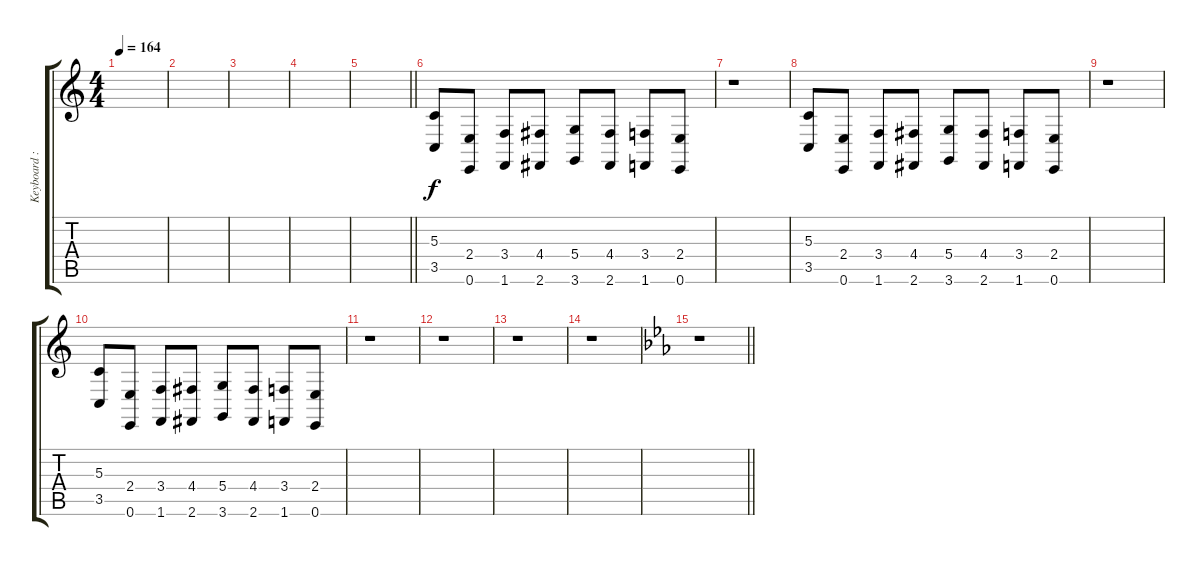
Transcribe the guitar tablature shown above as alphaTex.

\track ("Keyboard : Tone 2" "Keyboard :") {instrument lead4chiff}
\staff {score tabs}
\tuning (E4 B3 G3 D3 A2 E2) {hide}
\ts (4 4)
\tempo 164
\clef g2
\ks c
|
|
|
|
\barLineRight lightlight
|
(5.3 3.5).8 (2.4 0.6).8 (3.4 1.6).8 (4.4 2.6).8 (5.4 3.6).8 (4.4 2.6).8 (3.4 1.6).8 (2.4 0.6).8 |
r.1 |
(5.3 3.5).8 (2.4 0.6).8 (3.4 1.6).8 (4.4 2.6).8 (5.4 3.6).8 (4.4 2.6).8 (3.4 1.6).8 (2.4 0.6).8 |
r.1 |
(5.3 3.5).8 (2.4 0.6).8 (3.4 1.6).8 (4.4 2.6).8 (5.4 3.6).8 (4.4 2.6).8 (3.4 1.6).8 (2.4 0.6).8 |
r.1 |
r.1 |
r.1 |
r.1 |
\barLineRight lightlight
\ks eb
r.1
